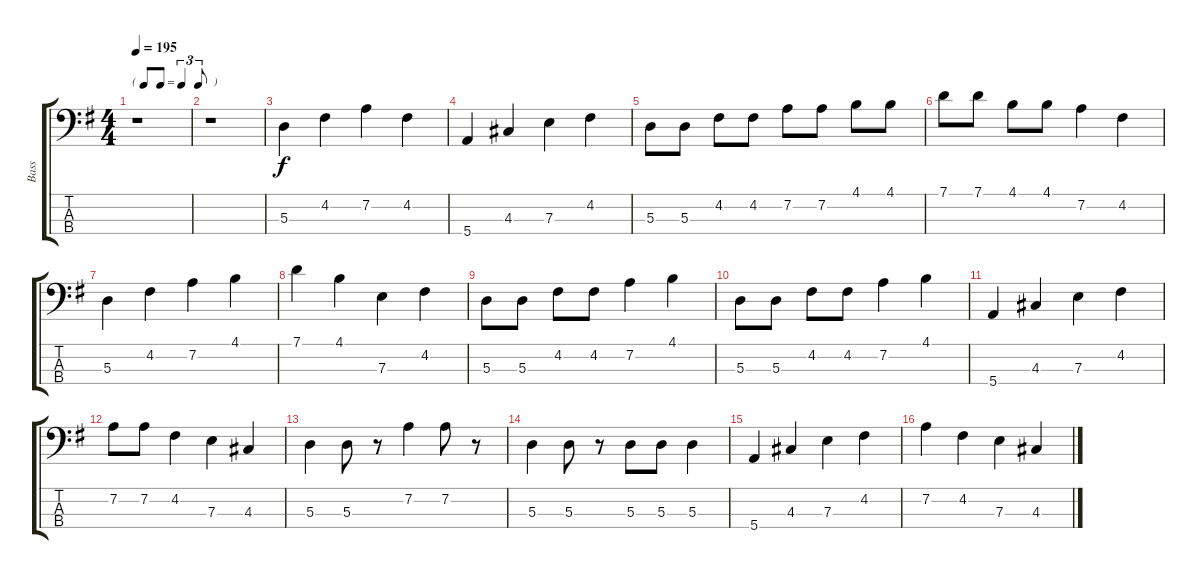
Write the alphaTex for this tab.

\track ("Bass" "Bass") {instrument acousticbass}
\staff {score tabs}
\tuning (G2 D2 A1 E1) {hide}
\ts (4 4)
\tf triplet8th
\tempo 195
\clef f4
\ks g
r.1{dy f instrument acousticbass} |
r.1 |
5.3.4 4.2.4 7.2.4 4.2.4 |
5.4.4 4.3.4 7.3.4 4.2.4 |
5.3.8 5.3.8 4.2.8 4.2.8 7.2.8 7.2.8 4.1.8 4.1.8 |
7.1.8 7.1.8 4.1.8 4.1.8 7.2.4 4.2.4 |
5.3.4 4.2.4 7.2.4 4.1.4 |
7.1.4 4.1.4 7.3.4 4.2.4 |
5.3.8 5.3.8 4.2.8 4.2.8 7.2.4 4.1.4 |
5.3.8 5.3.8 4.2.8 4.2.8 7.2.4 4.1.4 |
5.4.4 4.3.4 7.3.4 4.2.4 |
7.2.8 7.2.8 4.2.4 7.3.4 4.3.4 |
5.3.4 5.3.8 r.8 7.2.4 7.2.8 r.8 |
5.3.4 5.3.8 r.8 5.3.8 5.3.8 5.3.4 |
5.4.4 4.3.4 7.3.4 4.2.4 |
7.2.4 4.2.4 7.3.4 4.3.4
